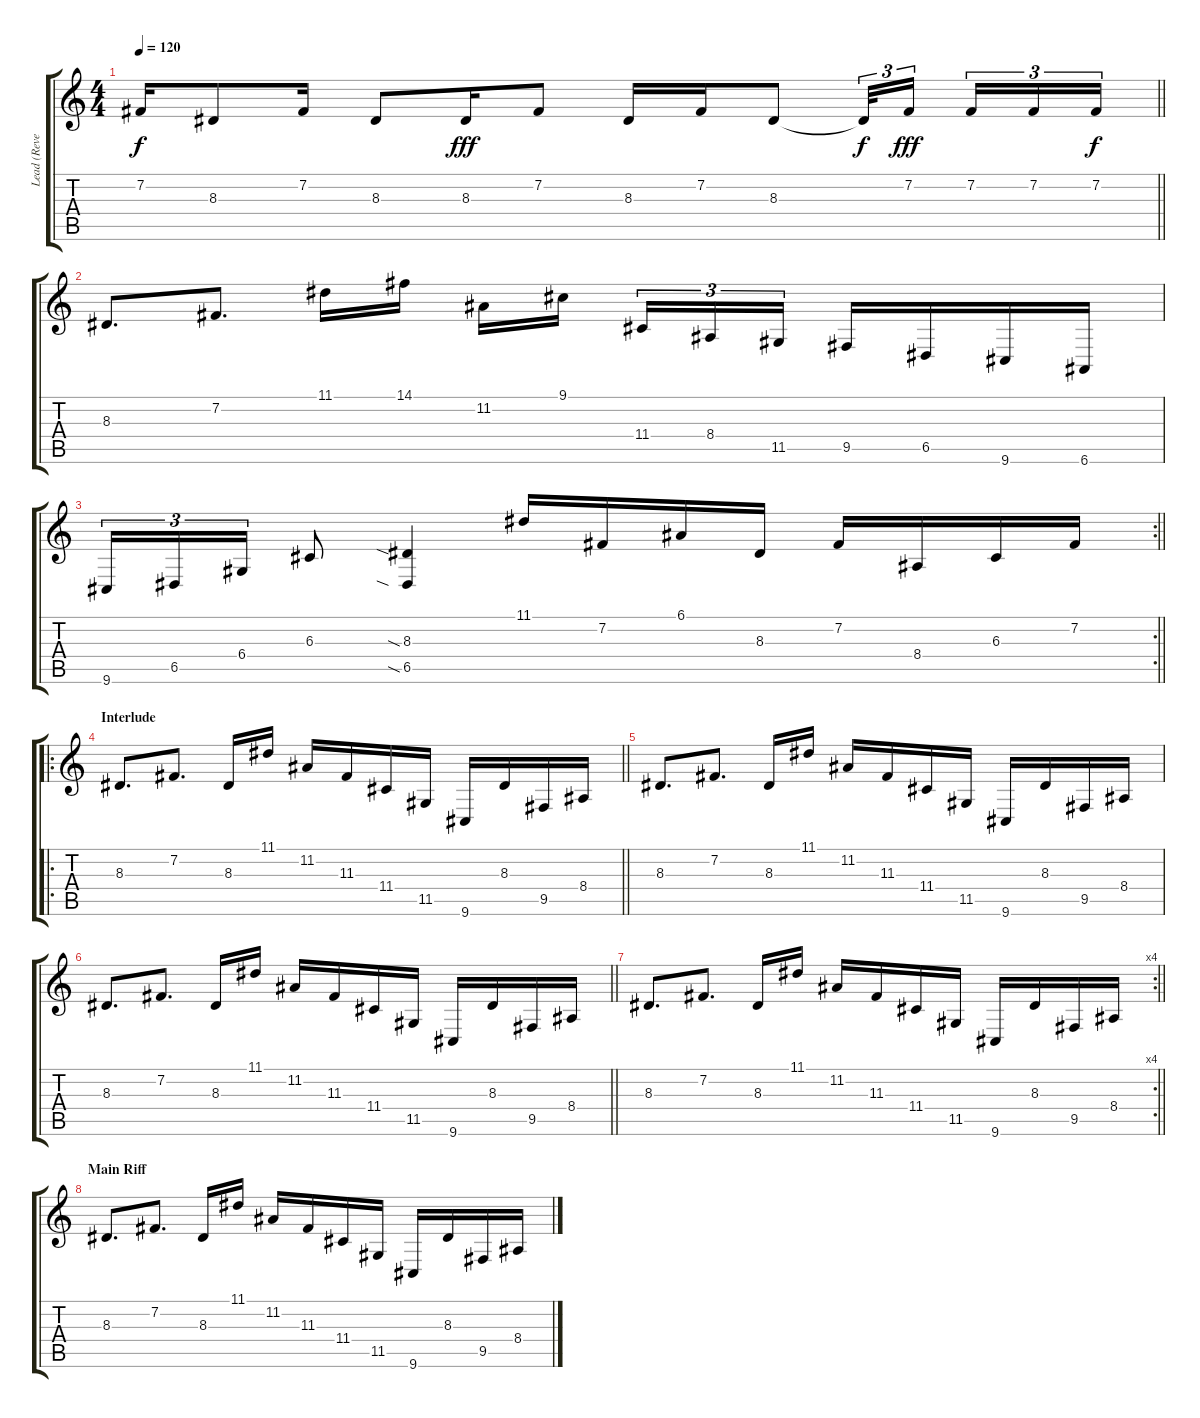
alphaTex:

\track ("Lead (Reverb)" "Lead (Reve") {instrument orchestralharp}
\staff {score tabs}
\tuning (E4 B3 G3 D3 A2 E2) {hide}
\ts (4 4)
\tempo 120
\clef g2
\barLineRight lightlight
\ks c
7.2.16{dy f} 8.3.8 7.2.16 8.3.8 8.3.16{dy fff} 7.2.8 8.3.16 7.2.16 8.3.8 8.3{t}.32{tu (3 2) dy f} 7.2.16{tu (3 2) dy fff beam splitsecondary} 7.2.16{tu (3 2)} 7.2.16{tu (3 2)} 7.2.16{tu (3 2) dy f} |
8.3.8{d} 7.2.8{d} 11.1.16 14.1.16 11.2.16 9.1.16{beam splitsecondary} 11.4.16{tu (3 2)} 8.4.16{tu (3 2)} 11.5.16{tu (3 2)} 9.5.16 6.5.16 9.6.16 6.6.16 |
\rc 2
\barLineRight lightlight
9.6.16{tu (3 2)} 6.5.16{tu (3 2)} 6.4.16{tu (3 2)} 6.3.8 (8.3{sia} 6.5{sia}).4 11.1.16 7.2.16 6.1.16 8.3.16 7.2.16 8.4.16 6.3.16 7.2.16 |
\ro
\section ("" "Interlude")
\barLineRight lightlight
8.3.8{d balance 0} 7.2.8{d} 8.3.16 11.1.16 11.2.16 11.3.16 11.4.16 11.5.16 9.6.16 8.3.16 9.5.16 8.4.16 |
8.3.8{d} 7.2.8{d} 8.3.16 11.1.16 11.2.16 11.3.16 11.4.16 11.5.16 9.6.16 8.3.16 9.5.16 8.4.16 |
\barLineRight lightlight
8.3.8{d} 7.2.8{d} 8.3.16 11.1.16 11.2.16 11.3.16 11.4.16 11.5.16 9.6.16 8.3.16 9.5.16 8.4.16 |
\rc 4
\barLineRight lightlight
8.3.8{d} 7.2.8{d} 8.3.16 11.1.16 11.2.16 11.3.16 11.4.16 11.5.16 9.6.16 8.3.16 9.5.16 8.4.16 |
\section ("" "Main Riff")
8.3.8{d volume 8 balance 0} 7.2.8{d} 8.3.16 11.1.16 11.2.16 11.3.16 11.4.16 11.5.16 9.6.16 8.3.16 9.5.16 8.4.16
